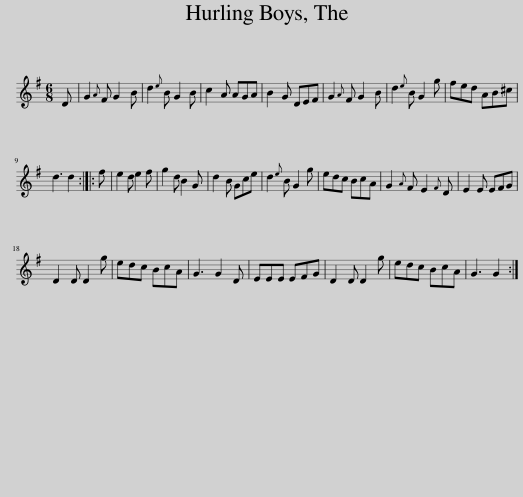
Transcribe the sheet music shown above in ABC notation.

X:1
L:1/8
M:6/8
I:linebreak $
K:G
V:1 treble
V:1
 D | G2{A} F G2 B | d2{e} B G2 B | c2 A AGA | B2 G DEF | %5
 G2{A} F G2 B | d2{e} B G2 g | fed AB^c |$ d3 d2 :: f | %10
 e2 d e2 f | g2 d B2 G | d2 B Gce | d2{e} B G2 g | edc BcA | %15
 G2{A} F E2{F} D | E2 E EFG |$ D2 D D2 g | edc BcA | G3 G2 D | %20
 EEE EFG | D2 D D2 g | edc BcA | G3 G2 :| %24
